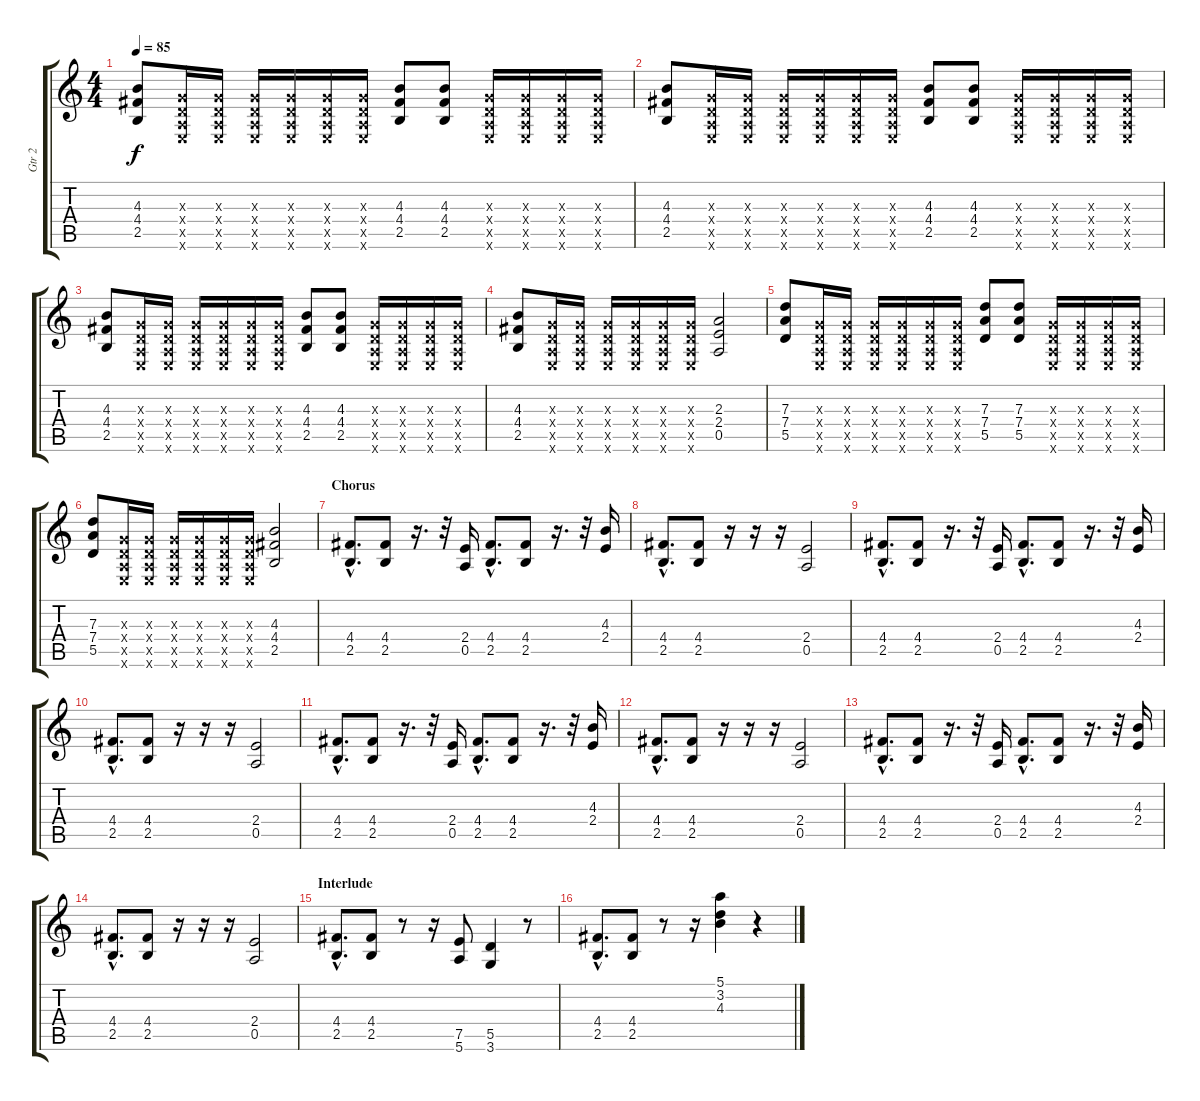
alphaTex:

\track ("Gtr 2" "Gtr 2") {instrument distortionguitar}
\staff {score tabs}
\tuning (E4 B3 G3 D3 A2 E2) {hide}
\ts (4 4)
\tempo 85
\clef g2
\ks c
(4.3 4.4 2.5).8{dy f} (0.3{x} 0.4{x} 0.5{x} 0.6{x}).16 (0.3{x} 0.4{x} 0.5{x} 0.6{x}).16 (0.3{x} 0.4{x} 0.5{x} 0.6{x}).16 (0.3{x} 0.4{x} 0.5{x} 0.6{x}).16 (0.3{x} 0.4{x} 0.5{x} 0.6{x}).16 (0.3{x} 0.4{x} 0.5{x} 0.6{x}).16 (4.3 4.4 2.5).8 (4.3 4.4 2.5).8 (0.3{x} 0.4{x} 0.5{x} 0.6{x}).16 (0.3{x} 0.4{x} 0.5{x} 0.6{x}).16 (0.3{x} 0.4{x} 0.5{x} 0.6{x}).16 (0.3{x} 0.4{x} 0.5{x} 0.6{x}).16 |
(4.3 4.4 2.5).8 (0.3{x} 0.4{x} 0.5{x} 0.6{x}).16 (0.3{x} 0.4{x} 0.5{x} 0.6{x}).16 (0.3{x} 0.4{x} 0.5{x} 0.6{x}).16 (0.3{x} 0.4{x} 0.5{x} 0.6{x}).16 (0.3{x} 0.4{x} 0.5{x} 0.6{x}).16 (0.3{x} 0.4{x} 0.5{x} 0.6{x}).16 (4.3 4.4 2.5).8 (4.3 4.4 2.5).8 (0.3{x} 0.4{x} 0.5{x} 0.6{x}).16 (0.3{x} 0.4{x} 0.5{x} 0.6{x}).16 (0.3{x} 0.4{x} 0.5{x} 0.6{x}).16 (0.3{x} 0.4{x} 0.5{x} 0.6{x}).16 |
(4.3 4.4 2.5).8 (0.3{x} 0.4{x} 0.5{x} 0.6{x}).16 (0.3{x} 0.4{x} 0.5{x} 0.6{x}).16 (0.3{x} 0.4{x} 0.5{x} 0.6{x}).16 (0.3{x} 0.4{x} 0.5{x} 0.6{x}).16 (0.3{x} 0.4{x} 0.5{x} 0.6{x}).16 (0.3{x} 0.4{x} 0.5{x} 0.6{x}).16 (4.3 4.4 2.5).8 (4.3 4.4 2.5).8 (0.3{x} 0.4{x} 0.5{x} 0.6{x}).16 (0.3{x} 0.4{x} 0.5{x} 0.6{x}).16 (0.3{x} 0.4{x} 0.5{x} 0.6{x}).16 (0.3{x} 0.4{x} 0.5{x} 0.6{x}).16 |
(4.3 4.4 2.5).8 (0.3{x} 0.4{x} 0.5{x} 0.6{x}).16 (0.3{x} 0.4{x} 0.5{x} 0.6{x}).16 (0.3{x} 0.4{x} 0.5{x} 0.6{x}).16 (0.3{x} 0.4{x} 0.5{x} 0.6{x}).16 (0.3{x} 0.4{x} 0.5{x} 0.6{x}).16 (0.3{x} 0.4{x} 0.5{x} 0.6{x}).16 (2.3 2.4 0.5).2 |
(7.3 7.4 5.5).8 (0.3{x} 0.4{x} 0.5{x} 0.6{x}).16 (0.3{x} 0.4{x} 0.5{x} 0.6{x}).16 (0.3{x} 0.4{x} 0.5{x} 0.6{x}).16 (0.3{x} 0.4{x} 0.5{x} 0.6{x}).16 (0.3{x} 0.4{x} 0.5{x} 0.6{x}).16 (0.3{x} 0.4{x} 0.5{x} 0.6{x}).16 (7.3 7.4 5.5).8 (7.3 7.4 5.5).8 (0.3{x} 0.4{x} 0.5{x} 0.6{x}).16 (0.3{x} 0.4{x} 0.5{x} 0.6{x}).16 (0.3{x} 0.4{x} 0.5{x} 0.6{x}).16 (0.3{x} 0.4{x} 0.5{x} 0.6{x}).16 |
(7.3 7.4 5.5).8 (0.3{x} 0.4{x} 0.5{x} 0.6{x}).16 (0.3{x} 0.4{x} 0.5{x} 0.6{x}).16 (0.3{x} 0.4{x} 0.5{x} 0.6{x}).16 (0.3{x} 0.4{x} 0.5{x} 0.6{x}).16 (0.3{x} 0.4{x} 0.5{x} 0.6{x}).16 (0.3{x} 0.4{x} 0.5{x} 0.6{x}).16 (4.3 4.4 2.5).2 |
\section ("" "Chorus")
(4.4{hac} 2.5{hac}).8{d} (4.4 2.5).8 r.16{d} r.32 (2.4 0.5).16 (4.4{hac} 2.5{hac}).8{d} (4.4 2.5).8 r.16{d} r.32 (4.3 2.4).16 |
(4.4{hac} 2.5{hac}).8{d} (4.4 2.5).8 r.16 r.16 r.16 (2.4 0.5).2 |
(4.4{hac} 2.5{hac}).8{d} (4.4 2.5).8 r.16{d} r.32 (2.4 0.5).16 (4.4{hac} 2.5{hac}).8{d} (4.4 2.5).8 r.16{d} r.32 (4.3 2.4).16 |
(4.4{hac} 2.5{hac}).8{d} (4.4 2.5).8 r.16 r.16 r.16 (2.4 0.5).2 |
(4.4{hac} 2.5{hac}).8{d} (4.4 2.5).8 r.16{d} r.32 (2.4 0.5).16 (4.4{hac} 2.5{hac}).8{d} (4.4 2.5).8 r.16{d} r.32 (4.3 2.4).16 |
(4.4{hac} 2.5{hac}).8{d} (4.4 2.5).8 r.16 r.16 r.16 (2.4 0.5).2 |
(4.4{hac} 2.5{hac}).8{d} (4.4 2.5).8 r.16{d} r.32 (2.4 0.5).16 (4.4{hac} 2.5{hac}).8{d} (4.4 2.5).8 r.16{d} r.32 (4.3 2.4).16 |
(4.4{hac} 2.5{hac}).8{d} (4.4 2.5).8 r.16 r.16 r.16 (2.4 0.5).2 |
\section ("" "Interlude")
(4.4{hac} 2.5{hac}).8{d} (4.4 2.5).8 r.8 r.16 (7.5 5.6).8 (5.5 3.6).4 r.8 |
(4.4{hac} 2.5{hac}).8{d} (4.4 2.5).8 r.8 r.16 (5.1 3.2 4.3).4 r.4
